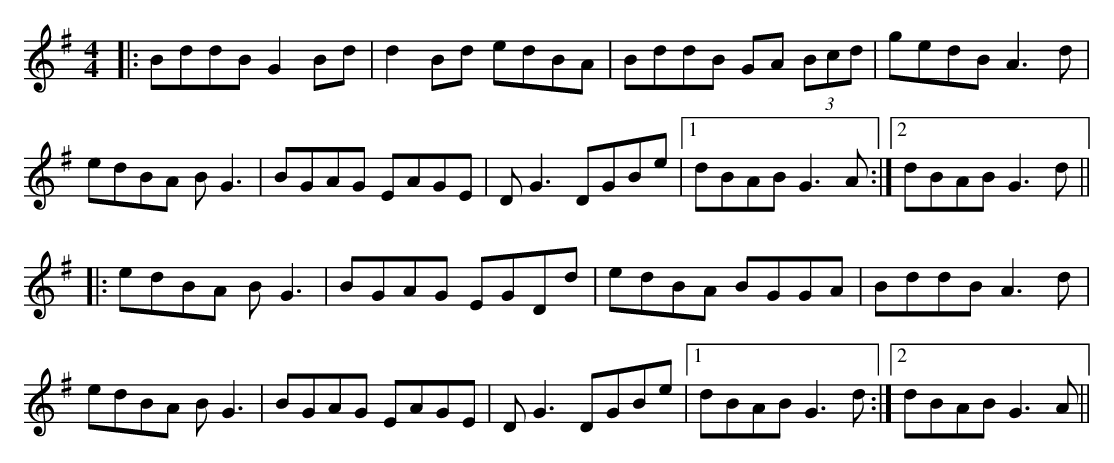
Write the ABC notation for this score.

X:1
M:4/4
K:G
|:BddB G2 Bd|d2 Bd edBA|BddB GA (3Bcd|gedB A3d|
edBA BG3|BGAG EAGE|DG3 DGBe|1 dBAB G3A:|2 dBAB G3d||
|:edBA BG3|BGAG EGDd|edBA BGGA|BddB A3d|
edBA BG3|BGAG EAGE|DG3 DGBe|1 dBAB G3d:|2 dBAB G3A||
